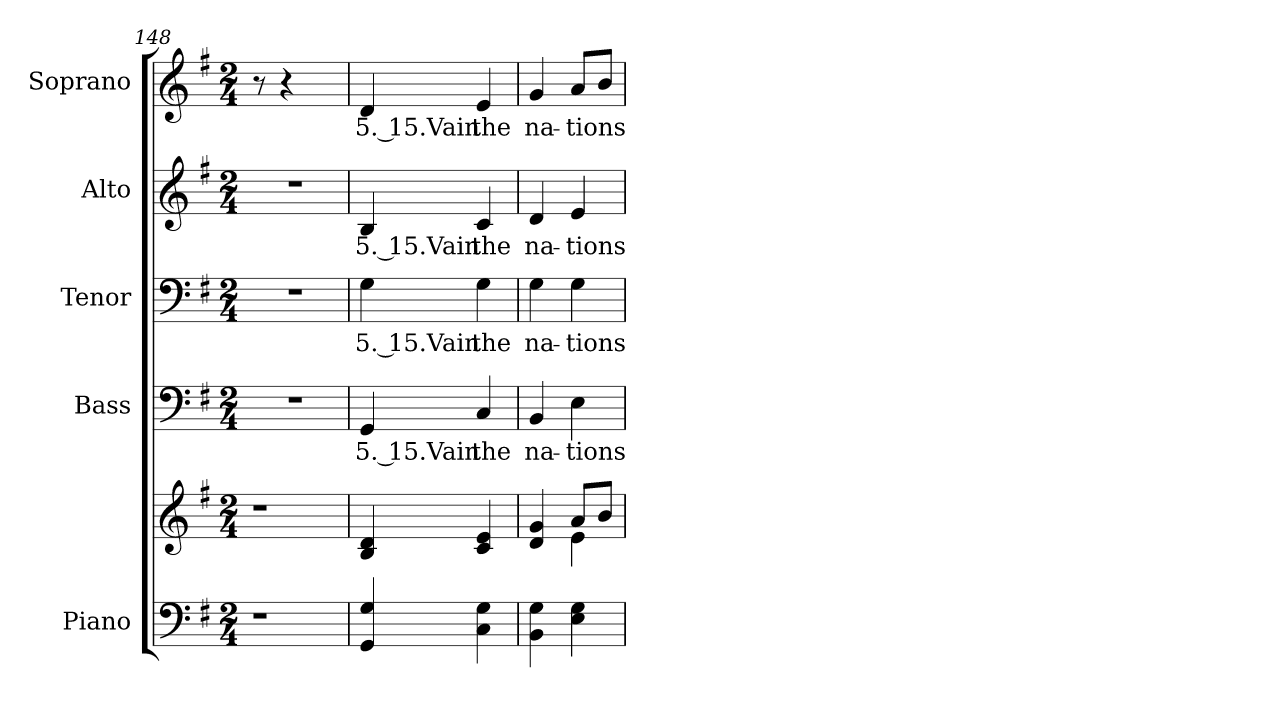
**kern	**kern	**kern	**text	**kern	**text	**kern	**text	**kern	**text
*part5	*part5	*part4	*part4	*part3	*part3	*part2	*part2	*part1	*part1
*staff6	*staff5	*staff4	*staff4	*staff3	*staff3	*staff2	*staff2	*staff1	*staff1
*I"Piano	*	*I"Bass	*	*I"Tenor	*	*I"Alto	*	*I"Soprano	*
*I'Pno.	*	*I'B.	*	*I'T.	*	*I'A.	*	*I'S.	*
*clefF4	*clefG2	*clefF4	*	*clefF4	*	*clefG2	*	*clefG2	*
*k[f#]	*k[f#]	*k[f#]	*	*k[f#]	*	*k[f#]	*	*k[f#]	*
*G:	*G:	*G:	*	*G:	*	*G:	*	*G:	*
*M2/4	*M2/4	*M2/4	*	*M2/4	*	*M2/4	*	*M2/4	*
=148	=148	=148	=148	=148	=148	=148	=148	=148	=148
!LO:N:vis=1	!LO:N:vis=1	!LO:N:vis=1	!	!LO:N:vis=1	!	!LO:N:vis=1	!	!	!
4.r	4.r	2r	.	2r	.	2r	.	8r	.
.	.	.	.	.	.	.	.	4r	.
8ryy	8ryy	.	.	.	.	.	.	8ryy	.
=149	=149	=149	=149	=149	=149	=149	=149	=149	=149
*	*^	*	*	*	*	*	*	*	*
!	!	!	!	!LO:LY:b:color=#000000	!	!	!	!	!	!
!	!	!	!	!	!	!LO:LY:b:color=#000000	!	!	!	!
!	!	!	!	!	!	!	!	!LO:LY:b:color=#000000	!	!
!	!	!	!	!	!	!	!	!	!	!LO:LY:b:color=#000000
4GGi/ 4Gi	4Bi/ 4di	2ryy	4GGi/	5. 15.Vain	4Gi\	5. 15.Vain	4Bi/	5. 15.Vain	4di/	5. 15.Vain
!	!	!	!	!LO:LY:b:color=#000000	!	!	!	!	!	!
!	!	!	!	!	!	!LO:LY:b:color=#000000	!	!	!	!
!	!	!	!	!	!	!	!	!LO:LY:b:color=#000000	!	!
!	!	!	!	!	!	!	!	!	!	!LO:LY:b:color=#000000
4Ci\ 4Gi	4ci/ 4ei	.	4Ci/	the	4Gi\	the	4ci/	the	4ei/	the
=150	=150	=150	=150	=150	=150	=150	=150	=150	=150	=150
!	!	!	!	!LO:LY:b:color=#000000	!	!	!	!	!	!
!	!	!	!	!	!	!LO:LY:b:color=#000000	!	!	!	!
!	!	!	!	!	!	!	!	!LO:LY:b:color=#000000	!	!
!	!	!	!	!	!	!	!	!	!	!LO:LY:b:color=#000000
4BBi\ 4Gi	4di/ 4gi	4ryy	4BBi/	na-	4Gi\	na-	4di/	na-	4gi/	na-
!	!	!	!	!LO:LY:b:color=#000000	!	!	!	!	!	!
!	!	!	!	!	!	!LO:LY:b:color=#000000	!	!	!	!
!	!	!	!	!	!	!	!	!LO:LY:b:color=#000000	!	!
!	!	!	!	!	!	!	!	!	!	!LO:LY:b:color=#000000
4Ei\ 4Gi	8ai/L	4ei\	4Ei\	-tions	4Gi\	-tions	4ei/	-tions	8ai/L	-tions
.	8bi/J	.	.	.	.	.	.	.	8bi/J	.
*	*v	*v	*	*	*	*	*	*	*	*
=	=	=	=	=	=	=	=	=	=
*-	*-	*-	*-	*-	*-	*-	*-	*-	*-
